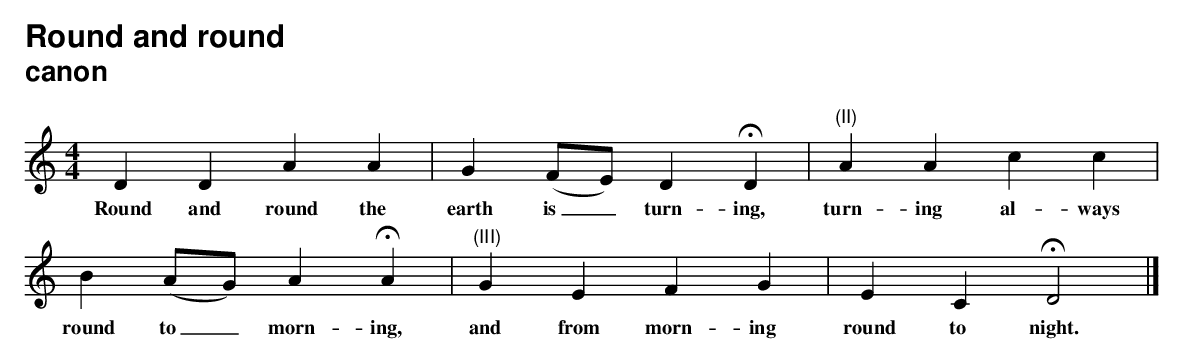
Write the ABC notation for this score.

X:1
T:Round and round
T:canon
C:
L:1/4
M:4/4
K:none
D D A A | G (F/E/) D !fermata!D | "(II)"A A c c |$ B (A/G/) A !fermata!A | "(III)"G E F G |
w: Round and round the|earth is _ turn- ing,|turn- ing al- ways|round to _ morn- ing,|and from morn- ing|
E C !fermata!D2 |]
w: round to night.|
